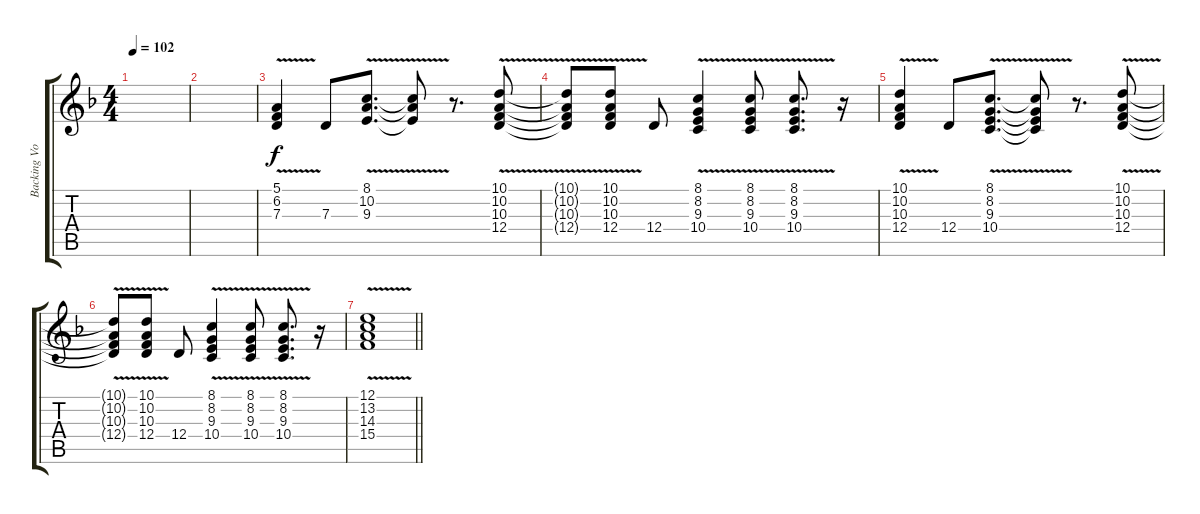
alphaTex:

\track ("Backing Vocals" "Backing Vo") {instrument choiraahs bank 255}
\staff {score tabs}
\tuning (E4 B3 G3 D3 A2 E2) {hide}
\ts (4 4)
\tempo 102
\clef g2
\ks f
|
|
(5.1{v} 6.2 7.3).4 7.3.8 (8.1{v} 10.2 9.3).8{d} (8.1{t} 10.2{t} 9.3{t}).8 r.8{d} (10.1{v} 10.2 10.3 12.4).8 |
(10.1{t} 10.2{t} 10.3{t} 12.4{t}).8 (10.1{v} 10.2 10.3 12.4).8 12.4.8 (8.1{v} 8.2 9.3 10.4).4 (8.1{v} 8.2 9.3 10.4).8 (8.1{v} 8.2 9.3 10.4).8{d} r.16 |
(10.1{v} 10.2 10.3 12.4).4 12.4.8 (8.1{v} 8.2 9.3 10.4).8{d} (8.1{t} 8.2{t} 9.3{t} 10.4{t}).8 r.8{d} (10.1{v} 10.2 10.3 12.4).8 |
(10.1{t} 10.2{t} 10.3{t} 12.4{t}).8 (10.1{v} 10.2 10.3 12.4).8 12.4.8 (8.1{v} 8.2 9.3 10.4).4 (8.1{v} 8.2 9.3 10.4).8 (8.1{v} 8.2 9.3 10.4).8{d} r.16 |
\barLineRight lightlight
(12.1{v} 13.2{v} 14.3{v} 15.4{v}).1
